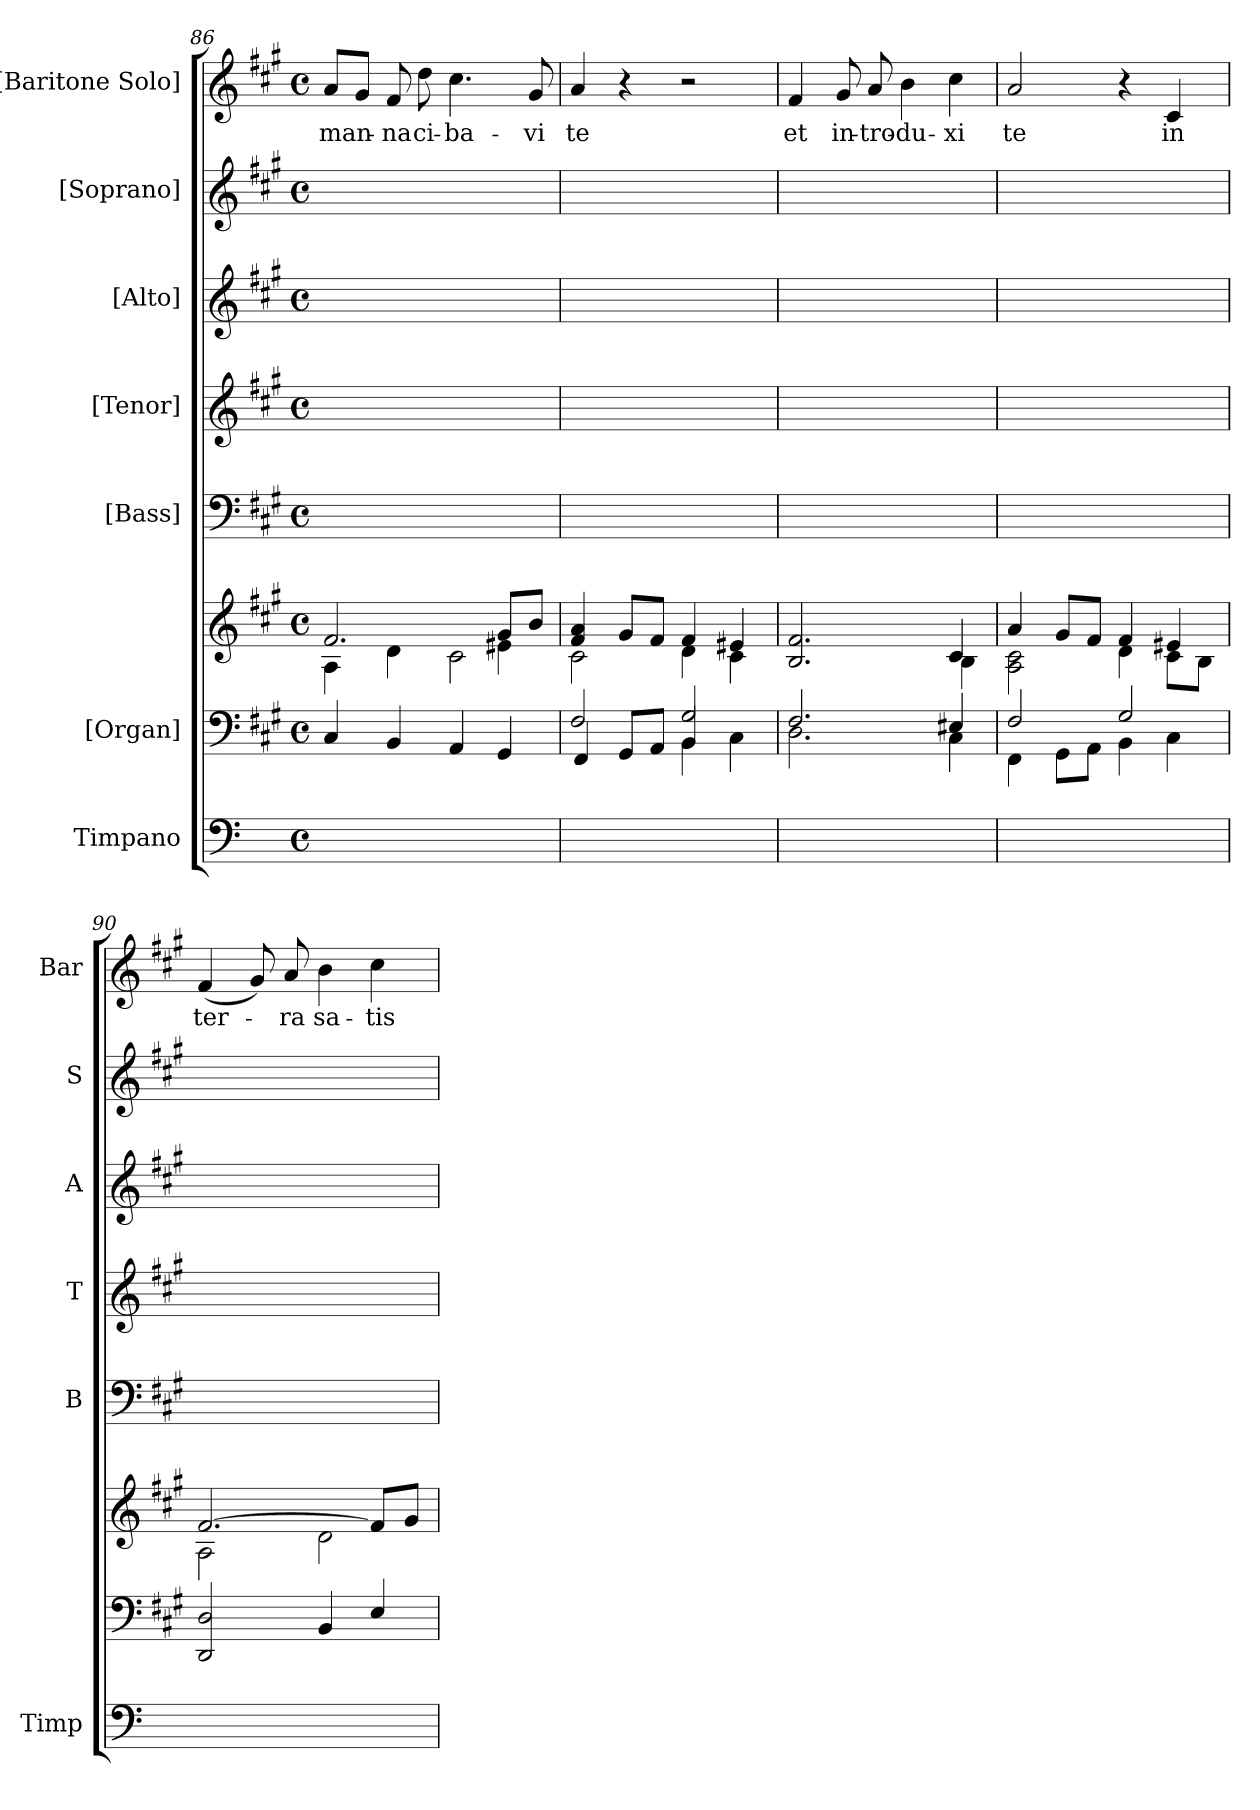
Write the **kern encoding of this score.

**kern	**kern	**kern	**kern	**kern	**kern	**kern	**kern	**text
*part7	*part6	*part6	*part5	*part4	*part3	*part2	*part1	*part1
*staff8	*staff7	*staff6	*staff5	*staff4	*staff3	*staff2	*staff1	*staff1
*I"Timpano	*I"[Organ]	*	*I"[Bass]	*I"[Tenor]	*I"[Alto]	*I"[Soprano]	*I"[Baritone Solo]	*
*I'Timp	*	*	*I'B	*I'T	*I'A	*I'S	*I'Bar	*
*clefF4	*clefF4	*clefG2	*clefF4	*clefG2	*clefG2	*clefG2	*clefG2	*
*	*	*	*	*ITrd7c12	*	*	*ITrd7c12	*
*	*k[f#c#g#]	*k[f#c#g#]	*k[f#c#g#]	*k[f#c#g#]	*k[f#c#g#]	*k[f#c#g#]	*k[f#c#g#]	*
*M4/4	*M4/4	*M4/4	*M4/4	*M4/4	*M4/4	*M4/4	*M4/4	*
*met(c)	*met(c)	*met(c)	*met(c)	*met(c)	*met(c)	*met(c)	*met(c)	*
=86	=86	=86	=86	=86	=86	=86	=86	=86
*	*	*^	*	*	*	*	*	*
*	*	*	*^	*	*	*	*	*	*
1ryy	4C#/	2.f#/	4A\	2.ryy	1ryy	1ryy	1ryy	1ryy	8A/L	man-
.	.	.	.	.	.	.	.	.	8G#/J	.
.	4BB/	.	4d\	.	.	.	.	.	8F#/	-na
.	.	.	.	.	.	.	.	.	8d\	ci-
.	4AA/	.	2c#\	.	.	.	.	.	4.c#\	-ba-
.	4GG#/	8g#/L	.	4e#X\	.	.	.	.	.	.
.	.	8b/J	.	.	.	.	.	.	8G#/	-vi
*	*	*	*v	*v	*	*	*	*	*	*
=87	=87	=87	=87	=87	=87	=87	=87	=87	=87
*	*^	*	*	*	*	*	*	*	*
*	*	*^	*	*	*	*	*	*	*	*
1ryy	2F#/	4FF#/	2ryy	4f#/ 4a/	2c#\	1ryy	1ryy	1ryy	1ryy	4A/	te
.	.	8GG#/L	.	8g#/L	.	.	.	.	.	4r	.
.	.	8AA/J	.	8f#/J	.	.	.	.	.	.	.
.	2G#/	4BB\	4BB/	4f#/	4d\	.	.	.	.	2r	.
.	.	4C#\	4ryy	4e#X/	4c#\	.	.	.	.	.	.
*	*	*v	*v	*	*	*	*	*	*	*	*
=88	=88	=88	=88	=88	=88	=88	=88	=88	=88	=88
1ryy	2.F#/	2.D\	2.B/ 2.f#/	2.ryy	1ryy	1ryy	1ryy	1ryy	4F#/	et
.	.	.	.	.	.	.	.	.	8G#/	in-
.	.	.	.	.	.	.	.	.	8A/	-tro-
.	.	.	.	.	.	.	.	.	4B\	-du-
.	4E#X/	4C#\	4c#/	4B\	.	.	.	.	4c#\	-xi
=89	=89	=89	=89	=89	=89	=89	=89	=89	=89	=89
1ryy	2F#/	4FF#\	4a/	2A\ 2c#\	1ryy	1ryy	1ryy	1ryy	2A/	te
.	.	8GG#\L	8g#/L	.	.	.	.	.	.	.
.	.	8AA\J	8f#/J	.	.	.	.	.	.	.
.	2G#/	4BB\	4f#/	4d\	.	.	.	.	4r	.
.	.	4C#\	4e#X/	8c#\L	.	.	.	.	4C#/	in
.	.	.	.	8B\J	.	.	.	.	.	.
*	*v	*v	*	*	*	*	*	*	*	*
=90	=90	=90	=90	=90	=90	=90	=90	=90	=90
1ryy	2DD/ 2D/	[2.f#/	2A\	1ryy	1ryy	1ryy	1ryy	(4F#/	ter-
.	.	.	.	.	.	.	.	8G#/)	.
.	.	.	.	.	.	.	.	8A/	-ra
.	4BB/	.	2d\	.	.	.	.	4B\	sa-
.	4E/	8f#/L]	.	.	.	.	.	4c#\	-tis
.	.	8g#/J	.	.	.	.	.	.	.
*	*	*v	*v	*	*	*	*	*	*
=	=	=	=	=	=	=	=	=
*-	*-	*-	*-	*-	*-	*-	*-	*-
